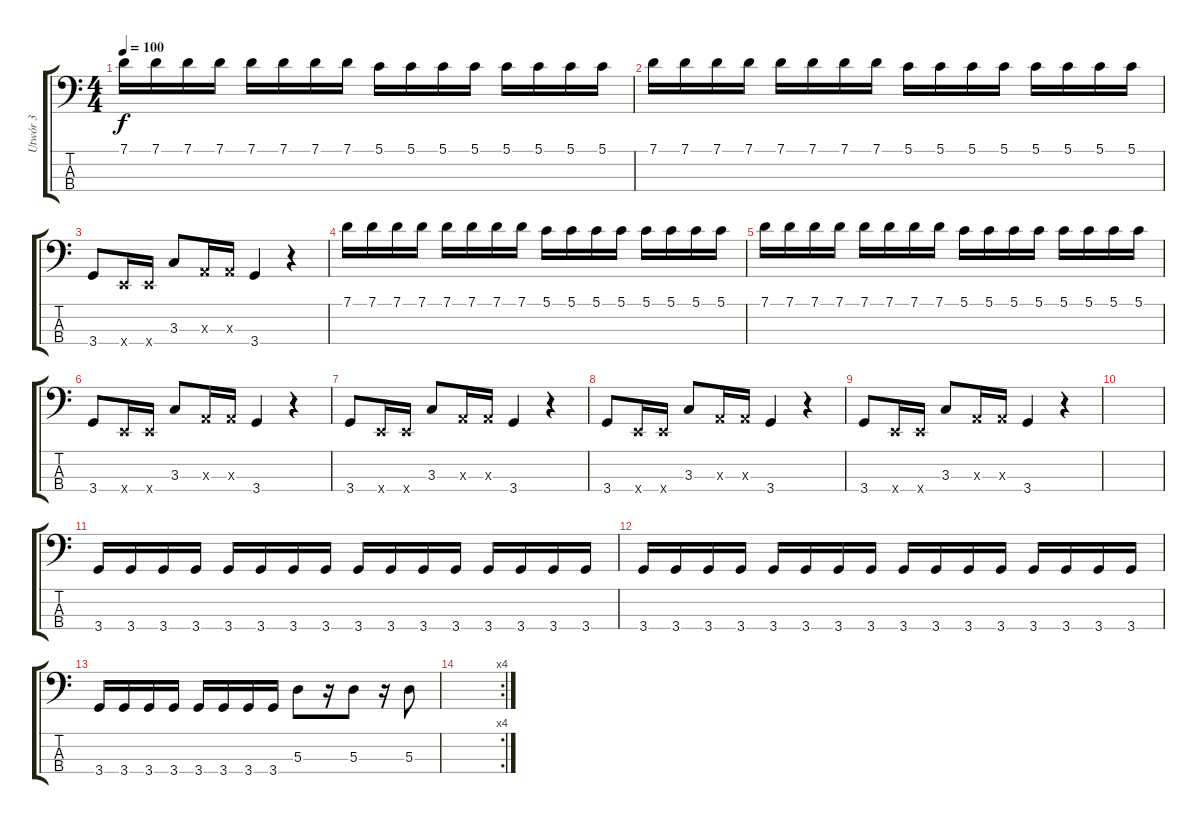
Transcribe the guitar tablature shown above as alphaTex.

\track ("Utwór 3" "Utwór 3") {instrument electricbasspick}
\staff {score tabs}
\tuning (G2 D2 A1 E1) {hide}
\ts (4 4)
\tempo 100
\clef f4
\ks c
7.1.16{dy f} 7.1.16 7.1.16 7.1.16 7.1.16 7.1.16 7.1.16 7.1.16 5.1.16 5.1.16 5.1.16 5.1.16 5.1.16 5.1.16 5.1.16 5.1.16 |
7.1.16 7.1.16 7.1.16 7.1.16 7.1.16 7.1.16 7.1.16 7.1.16 5.1.16 5.1.16 5.1.16 5.1.16 5.1.16 5.1.16 5.1.16 5.1.16 |
3.4.8 0.4{x}.16 0.4{x}.16 3.3.8 0.3{x}.16 0.3{x}.16 3.4.4 r.4 |
7.1.16 7.1.16 7.1.16 7.1.16 7.1.16 7.1.16 7.1.16 7.1.16 5.1.16 5.1.16 5.1.16 5.1.16 5.1.16 5.1.16 5.1.16 5.1.16 |
7.1.16 7.1.16 7.1.16 7.1.16 7.1.16 7.1.16 7.1.16 7.1.16 5.1.16 5.1.16 5.1.16 5.1.16 5.1.16 5.1.16 5.1.16 5.1.16 |
3.4.8 0.4{x}.16 0.4{x}.16 3.3.8 0.3{x}.16 0.3{x}.16 3.4.4 r.4 |
3.4.8 0.4{x}.16 0.4{x}.16 3.3.8 0.3{x}.16 0.3{x}.16 3.4.4 r.4 |
3.4.8 0.4{x}.16 0.4{x}.16 3.3.8 0.3{x}.16 0.3{x}.16 3.4.4 r.4 |
3.4.8 0.4{x}.16 0.4{x}.16 3.3.8 0.3{x}.16 0.3{x}.16 3.4.4 r.4 |
|
3.4.16 3.4.16 3.4.16 3.4.16 3.4.16 3.4.16 3.4.16 3.4.16 3.4.16 3.4.16 3.4.16 3.4.16 3.4.16 3.4.16 3.4.16 3.4.16 |
3.4.16 3.4.16 3.4.16 3.4.16 3.4.16 3.4.16 3.4.16 3.4.16 3.4.16 3.4.16 3.4.16 3.4.16 3.4.16 3.4.16 3.4.16 3.4.16 |
3.4.16 3.4.16 3.4.16 3.4.16 3.4.16 3.4.16 3.4.16 3.4.16 5.3.8 r.16 5.3.8 r.16 5.3.8 |
\rc 4
